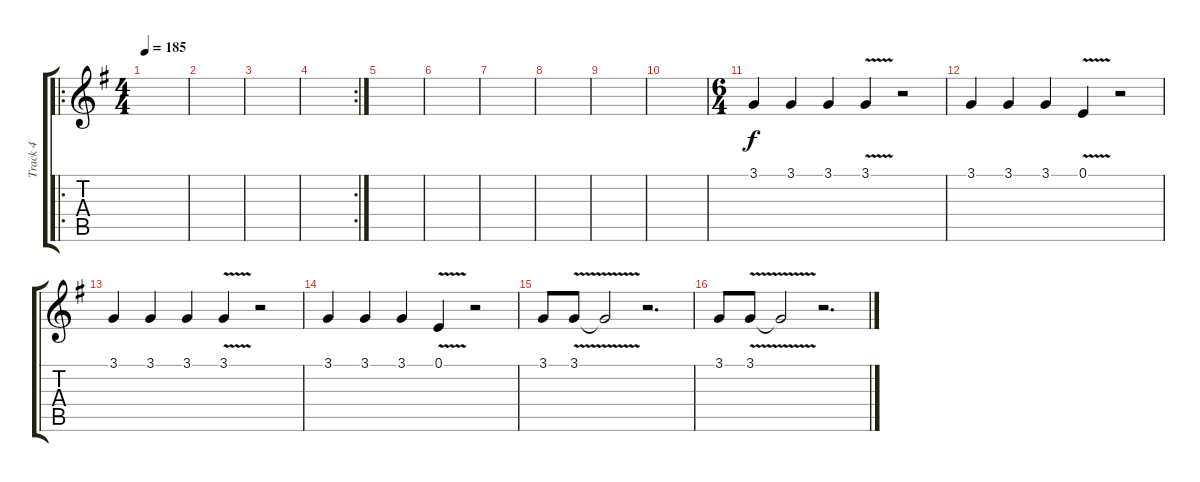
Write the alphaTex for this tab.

\track ("Track 4" "Track 4") {instrument trumpet}
\staff {score tabs}
\tuning (E4 B3 G3 D3 A2 E2) {hide}
\ro
\ts (4 4)
\tempo 185
\clef g2
\ks g
|
|
|
\rc 2
|
|
|
|
|
|
|
\ts (6 4)
3.1.4 3.1.4 3.1.4 3.1{v}.4 r.2 |
3.1.4 3.1.4 3.1.4 0.1{v}.4 r.2 |
3.1.4 3.1.4 3.1.4 3.1{v}.4 r.2 |
3.1.4 3.1.4 3.1.4 0.1{v}.4 r.2 |
3.1.8 3.1{v}.8 3.1{t}.2 r.2{d} |
3.1.8 3.1{v}.8 3.1{t}.2 r.2{d}
